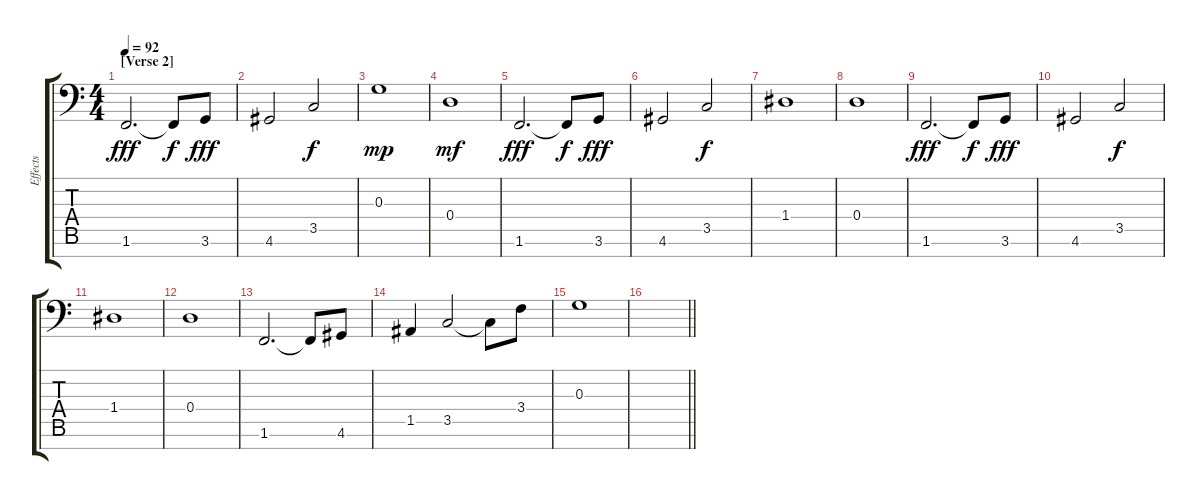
\track ("Effects" "Effects") {instrument stringensemble2}
\staff {score tabs}
\tuning (E4 B3 G3 D3 A2 E2 C-1) {hide}
\ts (4 4)
\section ("" "[Verse 2]")
\tempo 92
\clef f4
\ks c
1.6.2{d dy fff} 1.6{t}.8{dy f} 3.6.8{dy fff} |
4.6.2 3.5.2{dy f} |
0.3.1{dy mp} |
0.4.1{dy mf} |
1.6.2{d dy fff} 1.6{t}.8{dy f} 3.6.8{dy fff} |
4.6.2 3.5.2{dy f} |
1.4.1 |
0.4.1 |
1.6.2{d dy fff} 1.6{t}.8{dy f} 3.6.8{dy fff} |
4.6.2 3.5.2{dy f} |
1.4.1 |
0.4.1 |
1.6.2{d} 1.6{t}.8 4.6.8 |
1.5.4 3.5.2 3.5{t}.8 3.4.8 |
0.3.1 |
\barLineRight lightlight
